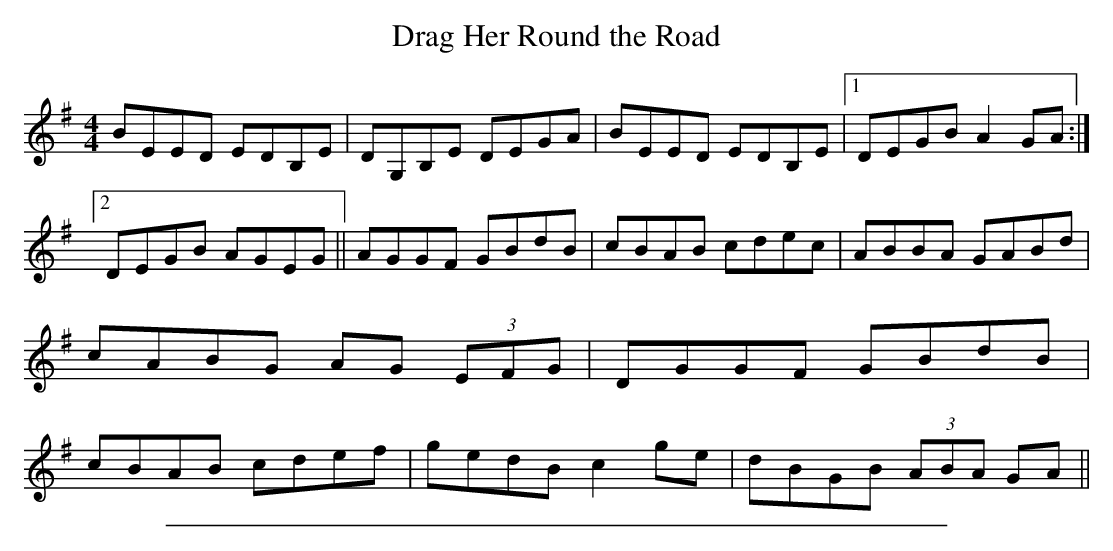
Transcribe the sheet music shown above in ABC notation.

X:1
T: Drag Her Round the Road
M:4/4
L:1/8
K:G
BEED EDB,E|DG,B,E DEGA|BEED EDB,E|1 DEGB A2GA:|2 DEGB AGEG||\
AGGF GBdB|cBAB cdec|ABBA GABd|cABG AG (3EFG|\
DGGF GBdB|cBAB cdef|gedB c2ge|dBGB (3ABA GA||
